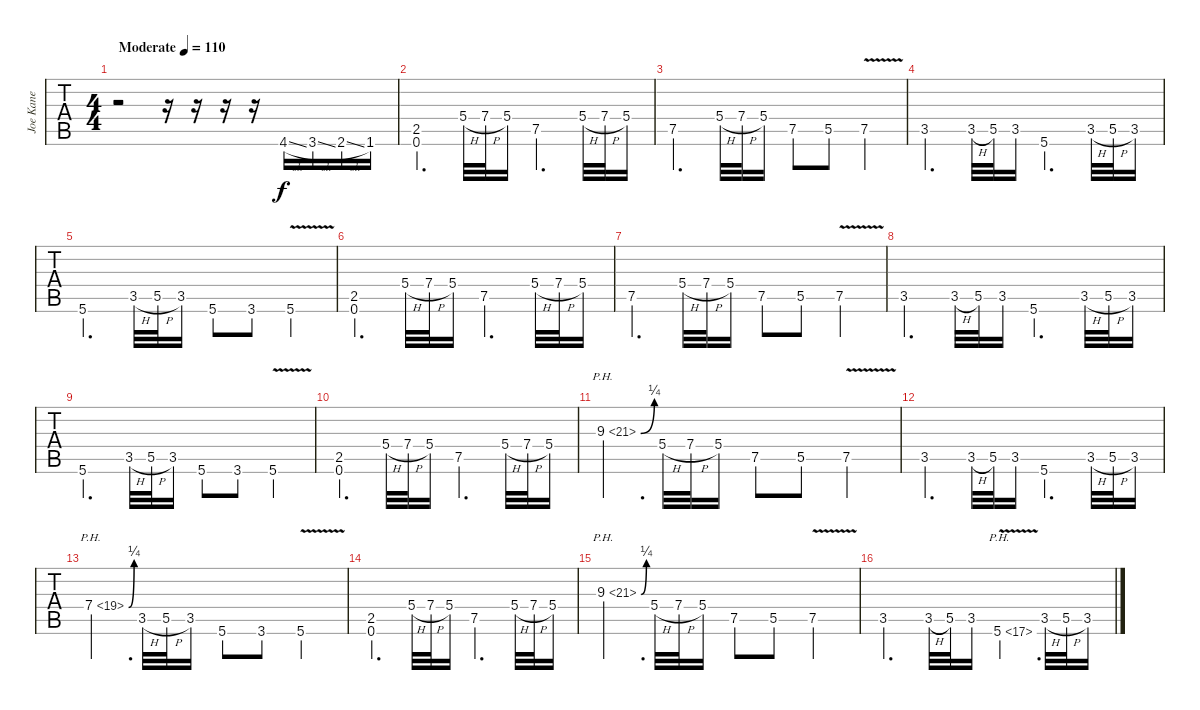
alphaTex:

\track ("Joe Kane" "Joe Kane") {instrument overdrivenguitar}
\staff {tabs}
\tuning (E4 B3 G3 D3 A2 E2) {hide}
\ts (4 4)
\tempo (110 "Moderate")
\clef g2
\ks c
r.2{dy f instrument overdrivenguitar} r.16 r.16 r.16 r.16 4.6{sl}.16 3.6{sl}.16 2.6{sl}.16 1.6.16 |
(2.5 0.6).4{d} 5.4{h}.32 7.4{h}.32 5.4.16 7.5.4{d} 5.4{h}.32 7.4{h}.32 5.4.16 |
7.5.4{d} 5.4{h}.32 7.4{h}.32 5.4.16 7.5.8 5.5.8 7.5{v}.4 |
3.5.4{d} 3.5{h}.32 5.5.32 3.5.16 5.6.4{d} 3.5{h}.32 5.5{h}.32 3.5.16 |
5.6.4{d} 3.5{h}.32 5.5{h}.32 3.5.16 5.6.8 3.6.8 5.6{v}.4 |
(2.5 0.6).4{d} 5.4{h}.32 7.4{h}.32 5.4.16 7.5.4{d} 5.4{h}.32 7.4{h}.32 5.4.16 |
7.5.4{d} 5.4{h}.32 7.4{h}.32 5.4.16 7.5.8 5.5.8 7.5{v}.4 |
3.5.4{d} 3.5{h}.32 5.5.32 3.5.16 5.6.4{d} 3.5{h}.32 5.5{h}.32 3.5.16 |
5.6.4{d} 3.5{h}.32 5.5{h}.32 3.5.16 5.6.8 3.6.8 5.6{v}.4 |
(2.5 0.6).4{d} 5.4{h}.32 7.4{h}.32 5.4.16 7.5.4{d} 5.4{h}.32 7.4{h}.32 5.4.16 |
9.3{be (bend 0 0 60 1) ph 12}.4{d} 5.4{h}.32 7.4{h}.32 5.4.16 7.5.8 5.5.8 7.5{v}.4 |
3.5.4{d} 3.5{h}.32 5.5.32 3.5.16 5.6.4{d} 3.5{h}.32 5.5{h}.32 3.5.16 |
7.4{be (bend 0 0 60 1) ph 12}.4{d} 3.5{h}.32 5.5{h}.32 3.5.16 5.6.8 3.6.8 5.6{v}.4 |
(2.5 0.6).4{d} 5.4{h}.32 7.4{h}.32 5.4.16 7.5.4{d} 5.4{h}.32 7.4{h}.32 5.4.16 |
9.3{be (bend 0 0 60 1) ph 12}.4{d} 5.4{h}.32 7.4{h}.32 5.4.16 7.5.8 5.5.8 7.5{v}.4 |
3.5.4{d} 3.5{h}.32 5.5.32 3.5.16 5.6{ph 12 v}.4{d} 3.5{h}.32 5.5{h}.32 3.5.16
